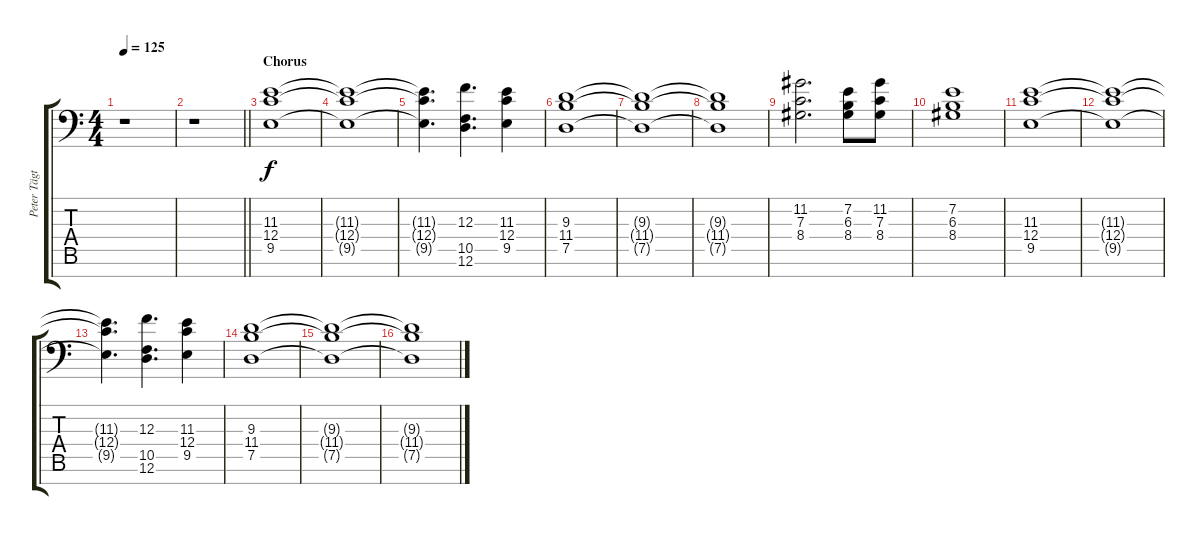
\track ("Peter Tägtgren (Keyboard II)" "Peter Tägt") {instrument choiraahs}
\staff {score tabs}
\tuning (D4 A3 F3 C3 G2 D2 A1) {hide}
\ts (4 4)
\tempo 125
\clef f4
\ks c
r.1{dy f} |
\barLineRight lightlight
r.1 |
\section ("" "Chorus ")
(11.3 12.4 9.5).1 |
(11.3{t} 12.4{t} 9.5{t}).1 |
(11.3{t} 12.4{t} 9.5{t}).4{d} (12.3 10.5 12.6).4{d} (11.3 12.4 9.5).4 |
(9.3 11.4 7.5).1 |
(9.3{t} 11.4{t} 7.5{t}).1 |
(9.3{t} 11.4{t} 7.5{t}).1 |
(11.2 7.3 8.4).2{d} (7.2 6.3 8.4).8 (11.2 7.3 8.4).8 |
(7.2 6.3 8.4).1 |
(11.3 12.4 9.5).1 |
(11.3{t} 12.4{t} 9.5{t}).1 |
(11.3{t} 12.4{t} 9.5{t}).4{d} (12.3 10.5 12.6).4{d} (11.3 12.4 9.5).4 |
(9.3 11.4 7.5).1 |
(9.3{t} 11.4{t} 7.5{t}).1 |
(9.3{t} 11.4{t} 7.5{t}).1
